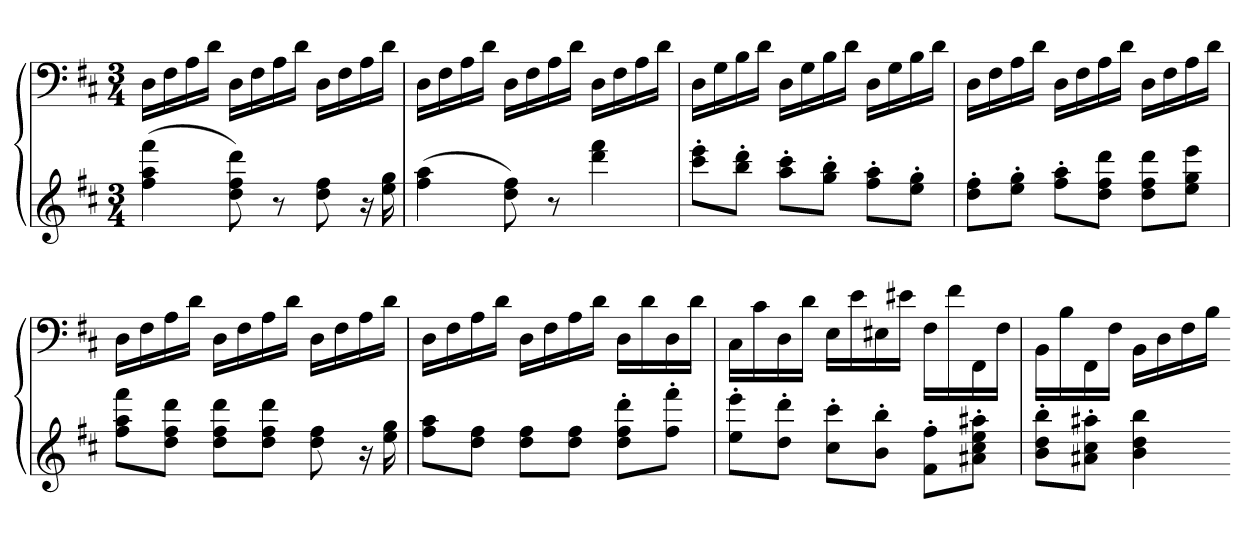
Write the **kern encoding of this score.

**kern	**kern
*part1	*part1
*staff2	*staff1
*clefG2	*clefF4
*k[f#c#]	*k[f#c#]
*D:	*D:
*M3/4	*M3/4
=	=
(4ff# 4aa 4fff#	16DLL
.	16F#
.	16A
.	16dJJ
8dd 8ff# 8ddd)	16DLL
.	16F#
8r	16A
.	16dJJ
8dd 8ff#	16DLL
.	16F#
16r	16A
16ee 16gg	16dJJ
=	=
(4ff# 4aa	16DLL
.	16F#
.	16A
.	16dJJ
8dd 8ff#)	16DLL
.	16F#
8r	16A
.	16dJJ
4ddd 4fff#	16DLL
.	16F#
.	16A
.	16dJJ
=	=
8ccc#' 8eee'L	16DLL
.	16G
8bb' 8ddd'J	16B
.	16dJJ
8aa' 8ccc#'L	16DLL
.	16G
8gg' 8bb'J	16B
.	16dJJ
8ff#' 8aa'L	16DLL
.	16G
8ee' 8gg'J	16B
.	16dJJ
=	=
8dd' 8ff#'L	16DLL
.	16F#
8ee' 8gg'J	16A
.	16dJJ
8ff#' 8aa'L	16DLL
.	16F#
8dd 8ff# 8dddJ	16A
.	16dJJ
8dd 8ff# 8dddL	16DLL
.	16F#
8ee 8gg 8eeeJ	16A
.	16dJJ
=	=
8ff# 8aa 8fff#L	16DLL
.	16F#
8dd 8ff# 8dddJ	16A
.	16dJJ
8dd 8ff# 8dddL	16DLL
.	16F#
8dd 8ff# 8dddJ	16A
.	16dJJ
8dd 8ff#	16DLL
.	16F#
16r	16A
16ee 16gg	16dJJ
=	=
8ff# 8aaL	16DLL
.	16F#
8dd 8ff#J	16A
.	16dJJ
8dd 8ff#L	16DLL
.	16F#
8dd 8ff#J	16A
.	16dJJ
8dd' 8ff#' 8ddd'L	16DLL
.	16d
8ff#' 8fff#'J	16D
.	16dJJ
=	=
8ee' 8eee'L	16C#LL
.	16c#
8dd' 8ddd'J	16D
.	16dJJ
8cc#' 8ccc#'L	16ELL
.	16e
8b' 8bb'J	16E#X
.	16e#XJJ
8f#' 8ff#'L	16F#LL
.	16f#
8a#X' 8cc#' 8ee' 8aa#X'J	16FF#
.	16F#JJ
=	=
8b' 8dd' 8bb'L	16BBLL
.	16B
8a#X' 8cc#' 8aa#X'J	16FF#
.	16F#JJ
4b 4dd 4bb	16BBLL
.	16D
.	16F#
.	16BJJ
=-	=-
*-	*-
